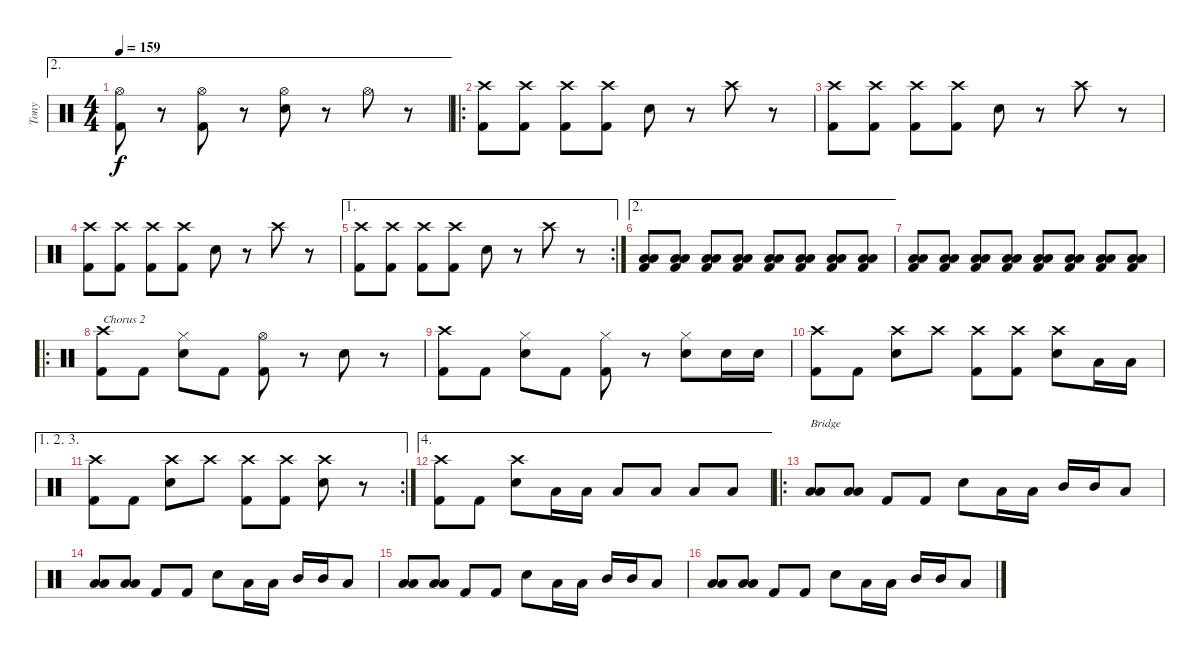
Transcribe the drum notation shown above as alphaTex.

\track ("Tony" "Tony") {instrument percussion}
\staff {score}
\articulation defaults
\ae 2
\ts (4 4)
\tempo 159
\clef neutral
\ks c
("Kick (hit) 2" "Hi-Hat (open)").8{dy f} r.8 ("Kick (hit) 2" "Hi-Hat (open)").8 r.8 ("Snare (hit) 2" "Hi-Hat (open)").8 r.8 "Hi-Hat (open)".8 r.8 |
\ro
("Kick (hit) 2" "Crash high (hit)").8 ("Kick (hit) 2" "Crash high (hit)").8 ("Kick (hit) 2" "Crash high (hit)").8 ("Kick (hit) 2" "Crash high (hit)").8 "Snare (hit) 2".8 r.8 "Crash high (hit)".8 r.8 |
("Kick (hit) 2" "Crash high (hit)").8 ("Kick (hit) 2" "Crash high (hit)").8 ("Kick (hit) 2" "Crash high (hit)").8 ("Kick (hit) 2" "Crash high (hit)").8 "Snare (hit) 2".8 r.8 "Crash high (hit)".8 r.8 |
("Kick (hit) 2" "Crash high (hit)").8 ("Kick (hit) 2" "Crash high (hit)").8 ("Kick (hit) 2" "Crash high (hit)").8 ("Kick (hit) 2" "Crash high (hit)").8 "Snare (hit) 2".8 r.8 "Crash high (hit)".8 r.8 |
\ae 1
\rc 2
("Kick (hit) 2" "Crash high (hit)").8 ("Kick (hit) 2" "Crash high (hit)").8 ("Kick (hit) 2" "Crash high (hit)").8 ("Kick (hit) 2" "Crash high (hit)").8 "Snare (hit) 2".8 r.8 "Crash high (hit)".8 r.8 |
\ae 2
("Kick (hit) 2" "Low Tom (hit)" "Low Floor Tom (hit)").8 ("Kick (hit) 2" "Low Tom (hit)" "Low Floor Tom (hit)").8 ("Kick (hit) 2" "Low Tom (hit)" "Low Floor Tom (hit)").8 ("Kick (hit) 2" "Low Tom (hit)" "Low Floor Tom (hit)").8 ("Kick (hit) 2" "Low Tom (hit)" "Low Floor Tom (hit)").8 ("Kick (hit) 2" "Low Tom (hit)" "Low Floor Tom (hit)").8 ("Kick (hit) 2" "Low Tom (hit)" "Low Floor Tom (hit)").8 ("Kick (hit) 2" "Low Tom (hit)" "Low Floor Tom (hit)").8 |
("Kick (hit) 2" "Low Tom (hit)" "Low Floor Tom (hit)").8 ("Kick (hit) 2" "Low Tom (hit)" "Low Floor Tom (hit)").8 ("Kick (hit) 2" "Low Tom (hit)" "Low Floor Tom (hit)").8 ("Kick (hit) 2" "Low Tom (hit)" "Low Floor Tom (hit)").8 ("Kick (hit) 2" "Low Tom (hit)" "Low Floor Tom (hit)").8 ("Kick (hit) 2" "Low Tom (hit)" "Low Floor Tom (hit)").8 ("Kick (hit) 2" "Low Tom (hit)" "Low Floor Tom (hit)").8 ("Kick (hit) 2" "Low Tom (hit)" "Low Floor Tom (hit)").8 |
\ro
("Kick (hit) 2" "Crash high (hit)").8{txt "Chorus 2"} "Kick (hit) 2".8 ("Snare (hit) 2" "Hi-Hat (closed)").8 "Kick (hit) 2".8 ("Kick (hit) 2" "Hi-Hat (open)").8 r.8 "Snare (hit) 2".8 r.8 |
("Kick (hit) 2" "Crash high (hit)").8 "Kick (hit) 2".8 ("Snare (hit) 2" "Hi-Hat (closed)").8 "Kick (hit) 2".8 ("Kick (hit) 2" "Hi-Hat (closed)").8 r.8 ("Snare (hit) 2" "Hi-Hat (closed)").8 "Snare (hit) 2".16 "Snare (hit) 2".16 |
("Kick (hit) 2" "Crash high (hit)").8 "Kick (hit) 2".8 ("Crash high (hit)" "Snare (hit) 2").8 "Crash high (hit)".8 ("Kick (hit) 2" "Crash high (hit)").8 ("Kick (hit) 2" "Crash high (hit)").8 ("Crash high (hit)" "Snare (hit) 2").8 "Low Floor Tom (hit)".16 "Low Floor Tom (hit)".16 |
\ae (1 2 3)
\rc 2
("Kick (hit) 2" "Crash high (hit)").8 "Kick (hit) 2".8 ("Crash high (hit)" "Snare (hit) 2").8 "Crash high (hit)".8 ("Kick (hit) 2" "Crash high (hit)").8 ("Kick (hit) 2" "Crash high (hit)").8 ("Crash high (hit)" "Snare (hit) 2").8 r.8 |
\ae 4
("Kick (hit) 2" "Crash high (hit)").8 "Kick (hit) 2".8 ("Crash high (hit)" "Snare (hit) 2").8 "Low Tom (hit)".16 "Low Tom (hit)".16 "Low Tom (hit)".8 "Low Tom (hit)".8 "Low Floor Tom (hit)".8 "Low Floor Tom (hit)".8 |
\ro
("Low Floor Tom (hit)" "Low Tom (hit)").8{txt "Bridge"} ("Low Floor Tom (hit)" "Low Tom (hit)").8 "Kick (hit) 2".8 "Kick (hit) 2".8 "Snare (hit) 2".8 "Low Tom (hit)".16 "Low Tom (hit)".16 "Mid Tom (hit)".16 "Mid Tom (hit)".16 "Low Floor Tom (hit)".8 |
("Low Floor Tom (hit)" "Low Tom (hit)").8 ("Low Floor Tom (hit)" "Low Tom (hit)").8 "Kick (hit) 2".8 "Kick (hit) 2".8 "Snare (hit) 2".8 "Low Tom (hit)".16 "Low Tom (hit)".16 "Mid Tom (hit)".16 "Mid Tom (hit)".16 "Low Floor Tom (hit)".8 |
("Low Floor Tom (hit)" "Low Tom (hit)").8 ("Low Floor Tom (hit)" "Low Tom (hit)").8 "Kick (hit) 2".8 "Kick (hit) 2".8 "Snare (hit) 2".8 "Low Tom (hit)".16 "Low Tom (hit)".16 "Mid Tom (hit)".16 "Mid Tom (hit)".16 "Low Floor Tom (hit)".8 |
("Low Floor Tom (hit)" "Low Tom (hit)").8 ("Low Floor Tom (hit)" "Low Tom (hit)").8 "Kick (hit) 2".8 "Kick (hit) 2".8 "Snare (hit) 2".8 "Low Tom (hit)".16 "Low Tom (hit)".16 "Mid Tom (hit)".16 "Mid Tom (hit)".16 "Low Floor Tom (hit)".8
